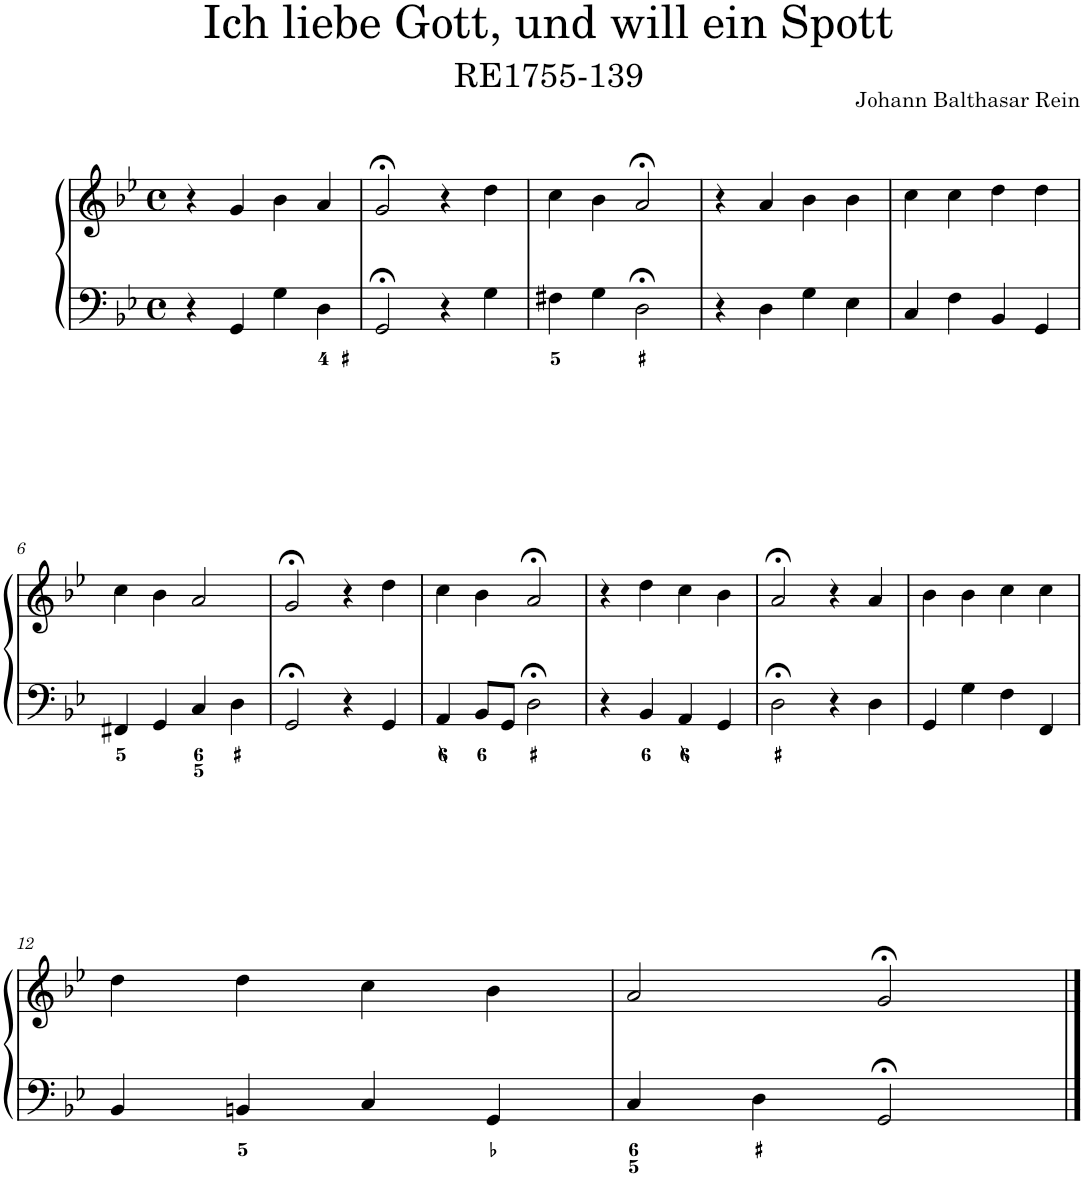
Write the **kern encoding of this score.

**kern	**kern
*part1	*part1
*staff2	*staff1
*I"Piano	*
*I'Pno.	*
*clefF4	*clefG2
*k[b-e-]	*k[b-e-]
*M4/4	*M4/4
*met(c)	*met(c)
=1	=1
4r	4r
4GG/	4g/
4G\	4b-\
4D\	4a/
=2	=2
2GG;</	2g;</
4r	4r
4G\	4dd\
=3	=3
4F#X\	4cc\
4G\	4b-\
2D;<\	2a;</
=4	=4
4r	4r
4D\	4a/
4G\	4b-\
4E-\	4b-\
=5	=5
4C/	4cc\
4F\	4cc\
4BB-/	4dd\
4GG/	4dd\
!!LO:LB:g=z
=6	=6
4FF#X/	4cc\
4GG/	4b-\
4C/	2a/
4D\	.
=7	=7
2GG;</	2g;</
4r	4r
4GG/	4dd\
=8	=8
4AA/	4cc\
8BB-/L	4b-\
8GG/J	.
2D;<\	2a;</
=9	=9
4r	4r
4BB-/	4dd\
4AA/	4cc\
4GG/	4b-\
=10	=10
2D;<\	2a;</
4r	4r
4D\	4a/
=11	=11
4GG/	4b-\
4G\	4b-\
4F\	4cc\
4FF/	4cc\
!!LO:LB:g=z
=12	=12
4BB-/	4dd\
4BBn/	4dd\
4C/	4cc\
4GG/	4b-\
=13	=13
4C/	2a/
4D\	.
2GG;</	2g;</
==	==
*-	*-
